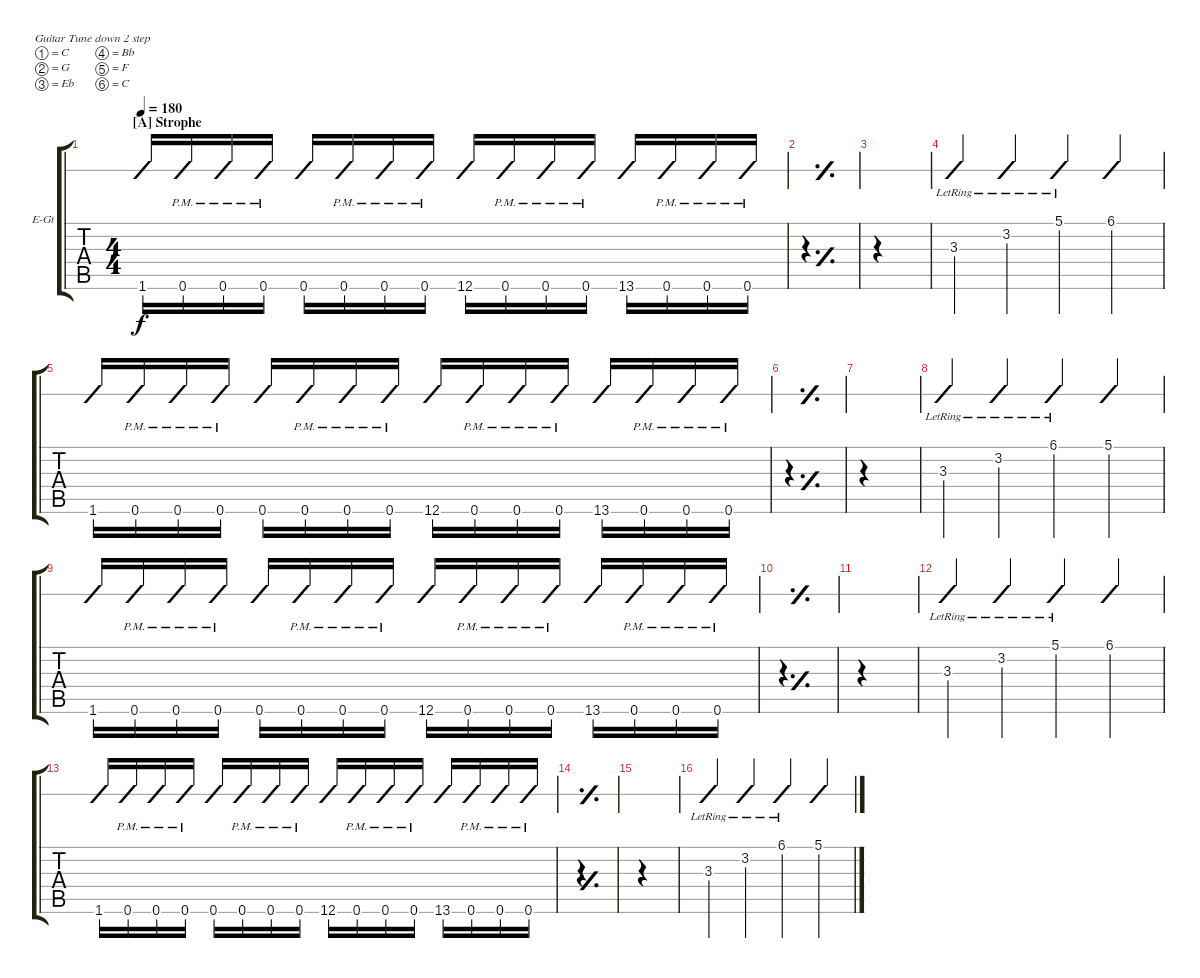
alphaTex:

\defaultSystemsLayout 4
\bracketExtendMode groupsimilarinstruments
\firstSystemTrackNameOrientation horizontal
\otherSystemsTrackNameOrientation horizontal
\track ("Electric Guitar" "E-Gt") {instrument distortionguitar}
\staff {tabs slash}
\tuning (C4 G3 Eb3 Bb2 F2 C2)
\ts (4 4)
\section ("A" "Strophe")
\tempo 180
\clef g2
\ks c
1.6.16{dy f instrument distortionguitar} 0.6{pm}.16 0.6{pm}.16 0.6{pm}.16 0.6.16 0.6{pm}.16 0.6{pm}.16 0.6{pm}.16 12.6.16 0.6{pm}.16 0.6{pm}.16 0.6{pm}.16 13.6.16 0.6{pm}.16 0.6{pm}.16 0.6{pm}.16 |
\simile simple
|
|
\simile none
3.3{lr}.4 3.2{lr}.4 5.1{lr}.4 6.1.4 |
1.6.16 0.6{pm}.16 0.6{pm}.16 0.6{pm}.16 0.6.16 0.6{pm}.16 0.6{pm}.16 0.6{pm}.16 12.6.16 0.6{pm}.16 0.6{pm}.16 0.6{pm}.16 13.6.16 0.6{pm}.16 0.6{pm}.16 0.6{pm}.16 |
\simile simple
|
|
\simile none
3.3{lr}.4 3.2{lr}.4 6.1{lr}.4 5.1.4 |
1.6.16 0.6{pm}.16 0.6{pm}.16 0.6{pm}.16 0.6.16 0.6{pm}.16 0.6{pm}.16 0.6{pm}.16 12.6.16 0.6{pm}.16 0.6{pm}.16 0.6{pm}.16 13.6.16 0.6{pm}.16 0.6{pm}.16 0.6{pm}.16 |
\simile simple
|
|
\simile none
3.3{lr}.4 3.2{lr}.4 5.1{lr}.4 6.1.4 |
1.6.16 0.6{pm}.16 0.6{pm}.16 0.6{pm}.16 0.6.16 0.6{pm}.16 0.6{pm}.16 0.6{pm}.16 12.6.16 0.6{pm}.16 0.6{pm}.16 0.6{pm}.16 13.6.16 0.6{pm}.16 0.6{pm}.16 0.6{pm}.16 |
\simile simple
|
|
\simile none
3.3{lr}.4 3.2{lr}.4 6.1{lr}.4 5.1.4
